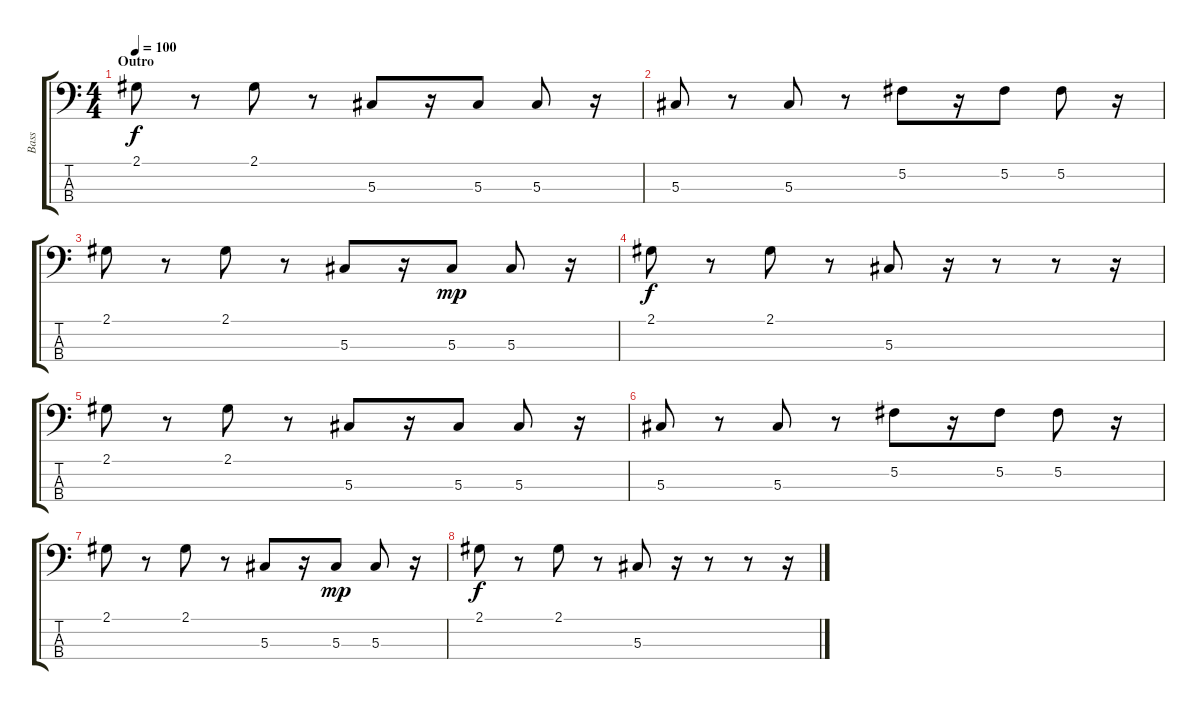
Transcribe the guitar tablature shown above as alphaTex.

\track ("Bass " "Bass ") {instrument electricbassfinger}
\staff {score tabs}
\tuning (Gb2 Db2 Ab1 Eb1) {hide}
\ts (4 4)
\section ("" "Outro")
\tempo 100
\clef f4
\ks c
2.1.8{dy f} r.8 2.1.8 r.8 5.3.8 r.16 5.3.8 5.3.8 r.16 |
5.3.8 r.8 5.3.8 r.8 5.2.8 r.16 5.2.8 5.2.8 r.16 |
2.1.8 r.8 2.1.8 r.8 5.3.8 r.16 5.3.8{dy mp} 5.3.8 r.16 |
2.1.8{dy f} r.8 2.1.8 r.8 5.3.8 r.16 r.8 r.8 r.16 |
2.1.8 r.8 2.1.8 r.8 5.3.8 r.16 5.3.8 5.3.8 r.16 |
5.3.8 r.8 5.3.8 r.8 5.2.8 r.16 5.2.8 5.2.8 r.16 |
2.1.8 r.8 2.1.8 r.8 5.3.8 r.16 5.3.8{dy mp} 5.3.8 r.16 |
2.1.8{dy f} r.8 2.1.8 r.8 5.3.8 r.16 r.8 r.8 r.16
